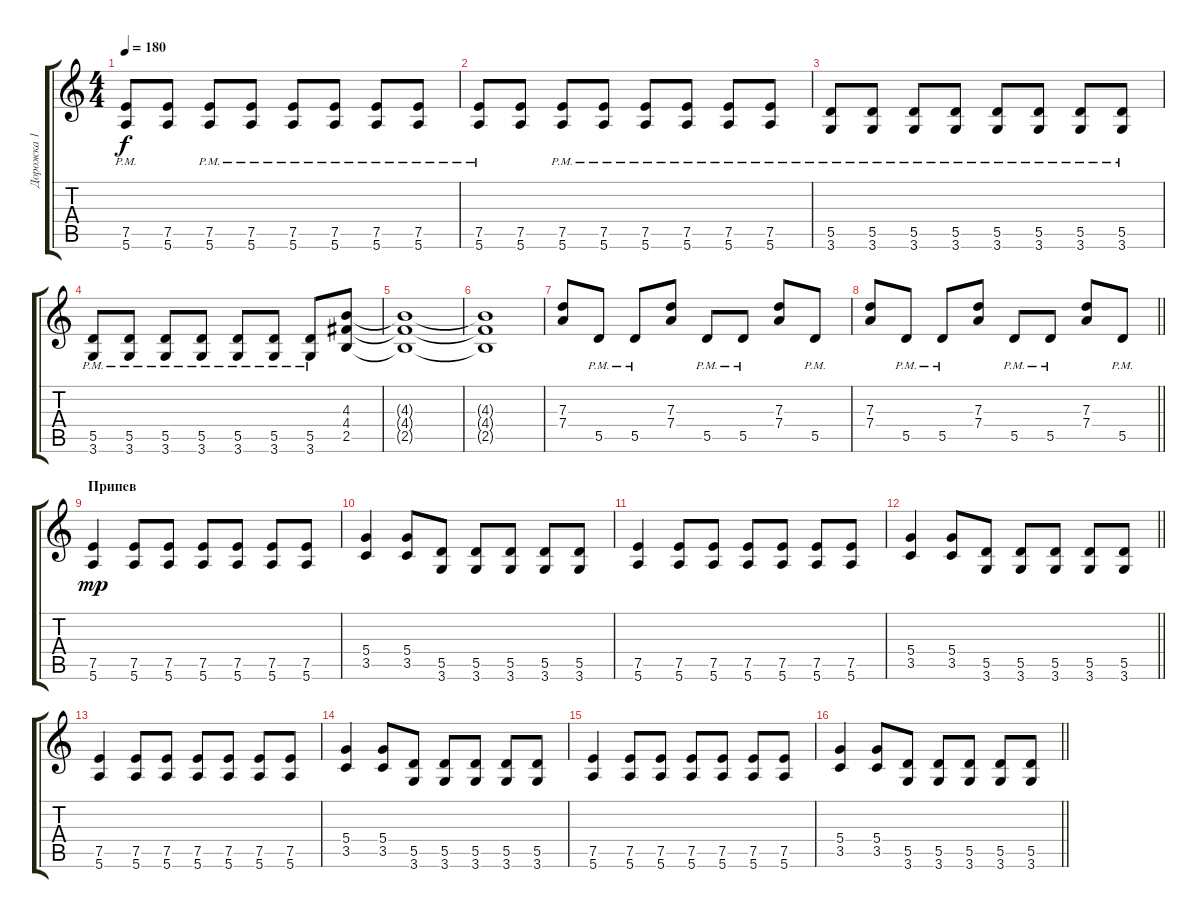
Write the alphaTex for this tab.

\track ("Дорожка 1" "Дорожка 1") {instrument distortionguitar}
\staff {score tabs}
\tuning (E4 B3 G3 D3 A2 E2) {hide}
\ts (4 4)
\tempo 180
\clef g2
\ks c
(7.5{pm} 5.6).8{dy f} (7.5 5.6).8 (7.5{pm} 5.6).8 (7.5{pm} 5.6).8 (7.5{pm} 5.6).8 (7.5{pm} 5.6).8 (7.5{pm} 5.6).8 (7.5{pm} 5.6).8 |
(7.5{pm} 5.6).8 (7.5 5.6).8 (7.5{pm} 5.6).8 (7.5{pm} 5.6).8 (7.5{pm} 5.6).8 (7.5{pm} 5.6).8 (7.5{pm} 5.6).8 (7.5{pm} 5.6).8 |
(5.5{pm} 3.6).8 (5.5{pm} 3.6).8 (5.5{pm} 3.6).8 (5.5{pm} 3.6).8 (5.5{pm} 3.6).8 (5.5{pm} 3.6).8 (5.5{pm} 3.6).8 (5.5{pm} 3.6).8 |
(5.5{pm} 3.6).8 (5.5{pm} 3.6).8 (5.5{pm} 3.6).8 (5.5{pm} 3.6).8 (5.5{pm} 3.6).8 (5.5{pm} 3.6).8 (5.5{pm} 3.6).8 (4.3 4.4 2.5).8 |
(4.3{t} 4.4{t} 2.5{t}).1 |
(4.3{t} 4.4{t} 2.5{t}).1 |
(7.3 7.4).8 5.5{pm}.8 5.5{pm}.8 (7.3 7.4).8 5.5{pm}.8 5.5{pm}.8 (7.3 7.4).8 5.5{pm}.8 |
\barLineRight lightlight
(7.3 7.4).8 5.5{pm}.8 5.5{pm}.8 (7.3 7.4).8 5.5{pm}.8 5.5{pm}.8 (7.3 7.4).8 5.5{pm}.8 |
\section ("" "Припев")
(7.5 5.6).4{dy mp} (7.5 5.6).8 (7.5 5.6).8 (7.5 5.6).8 (7.5 5.6).8 (7.5 5.6).8 (7.5 5.6).8 |
(5.4 3.5).4 (5.4 3.5).8 (5.5 3.6).8 (5.5 3.6).8 (5.5 3.6).8 (5.5 3.6).8 (5.5 3.6).8 |
(7.5 5.6).4 (7.5 5.6).8 (7.5 5.6).8 (7.5 5.6).8 (7.5 5.6).8 (7.5 5.6).8 (7.5 5.6).8 |
\barLineRight lightlight
(5.4 3.5).4 (5.4 3.5).8 (5.5 3.6).8 (5.5 3.6).8 (5.5 3.6).8 (5.5 3.6).8 (5.5 3.6).8 |
(7.5 5.6).4 (7.5 5.6).8 (7.5 5.6).8 (7.5 5.6).8 (7.5 5.6).8 (7.5 5.6).8 (7.5 5.6).8 |
(5.4 3.5).4 (5.4 3.5).8 (5.5 3.6).8 (5.5 3.6).8 (5.5 3.6).8 (5.5 3.6).8 (5.5 3.6).8 |
(7.5 5.6).4 (7.5 5.6).8 (7.5 5.6).8 (7.5 5.6).8 (7.5 5.6).8 (7.5 5.6).8 (7.5 5.6).8 |
\barLineRight lightlight
(5.4 3.5).4 (5.4 3.5).8 (5.5 3.6).8 (5.5 3.6).8 (5.5 3.6).8 (5.5 3.6).8 (5.5 3.6).8
